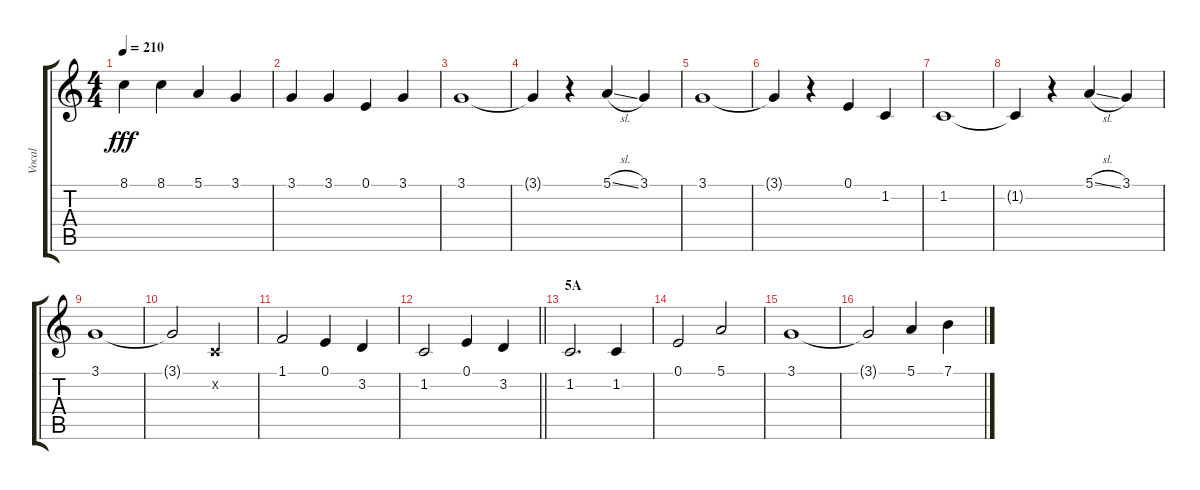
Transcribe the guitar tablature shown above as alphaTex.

\track ("Vocal" "Vocal") {instrument voiceoohs}
\staff {score tabs}
\tuning (E4 B3 G3 D3 A2 E2) {hide}
\ts (4 4)
\tempo 210
\clef g2
\ks c
8.1.4{dy fff} 8.1.4 5.1.4 3.1.4 |
3.1.4 3.1.4 0.1.4 3.1.4 |
3.1.1 |
3.1{t}.4 r.4 5.1{sl}.4 3.1.4 |
3.1.1 |
3.1{t}.4 r.4 0.1.4 1.2.4 |
1.2.1 |
1.2{t}.4 r.4 5.1{sl}.4 3.1.4 |
3.1.1 |
3.1{t}.2 1.2{x}.2 |
1.1.2 0.1.4 3.2.4 |
\barLineRight lightlight
1.2.2 0.1.4 3.2.4 |
\section ("" "5A")
1.2.2{d} 1.2.4 |
0.1.2 5.1.2 |
3.1.1 |
3.1{t}.2 5.1.4 7.1.4
